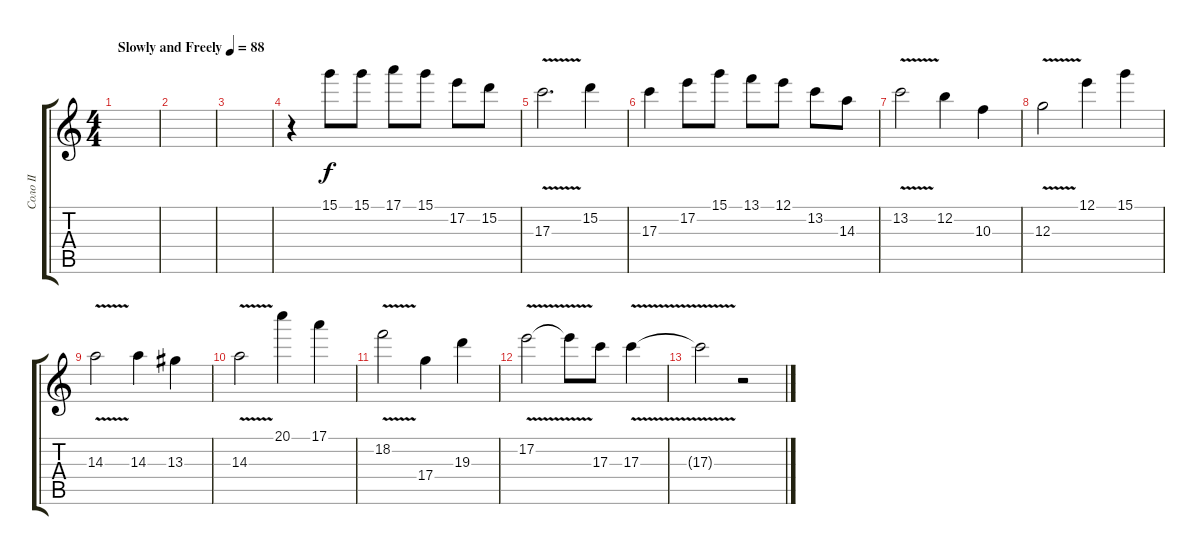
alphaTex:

\track ("Соло II" "Соло II") {instrument distortionguitar}
\staff {score tabs}
\tuning (E4 B3 G3 D3 A2 E2) {hide}
\ts (4 4)
\tempo (88 "Slowly and Freely")
\clef g2
\ks c
|
|
|
r.4 15.1.8 15.1.8 17.1.8 15.1.8 17.2.8 15.2.8 |
17.3{v}.2{d} 15.2.4 |
17.3.4 17.2.8 15.1.8 13.1.8 12.1.8 13.2.8 14.3.8 |
13.2{v}.2 12.2.4 10.3.4 |
12.3{v}.2 12.1.4 15.1.4 |
14.3{v}.2 14.3.4 13.3.4 |
14.3{v}.2 20.1.4 17.1.4 |
18.2{v}.2 17.4.4 19.3.4 |
17.2{v}.2 17.2{t}.8 17.3.8 17.3{v}.4 |
17.3{t}.2 r.2
